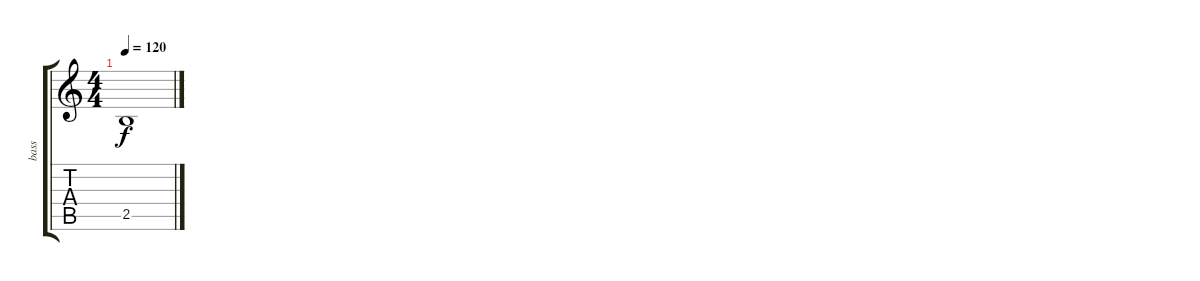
\track ("bass" "bass") {instrument acousticbass}
\staff {score tabs}
\tuning (E4 B3 G3 D3 A2 E2) {hide}
\ts (4 4)
\tempo 120
\clef g2
\ks c
2.5.1{dy f}
